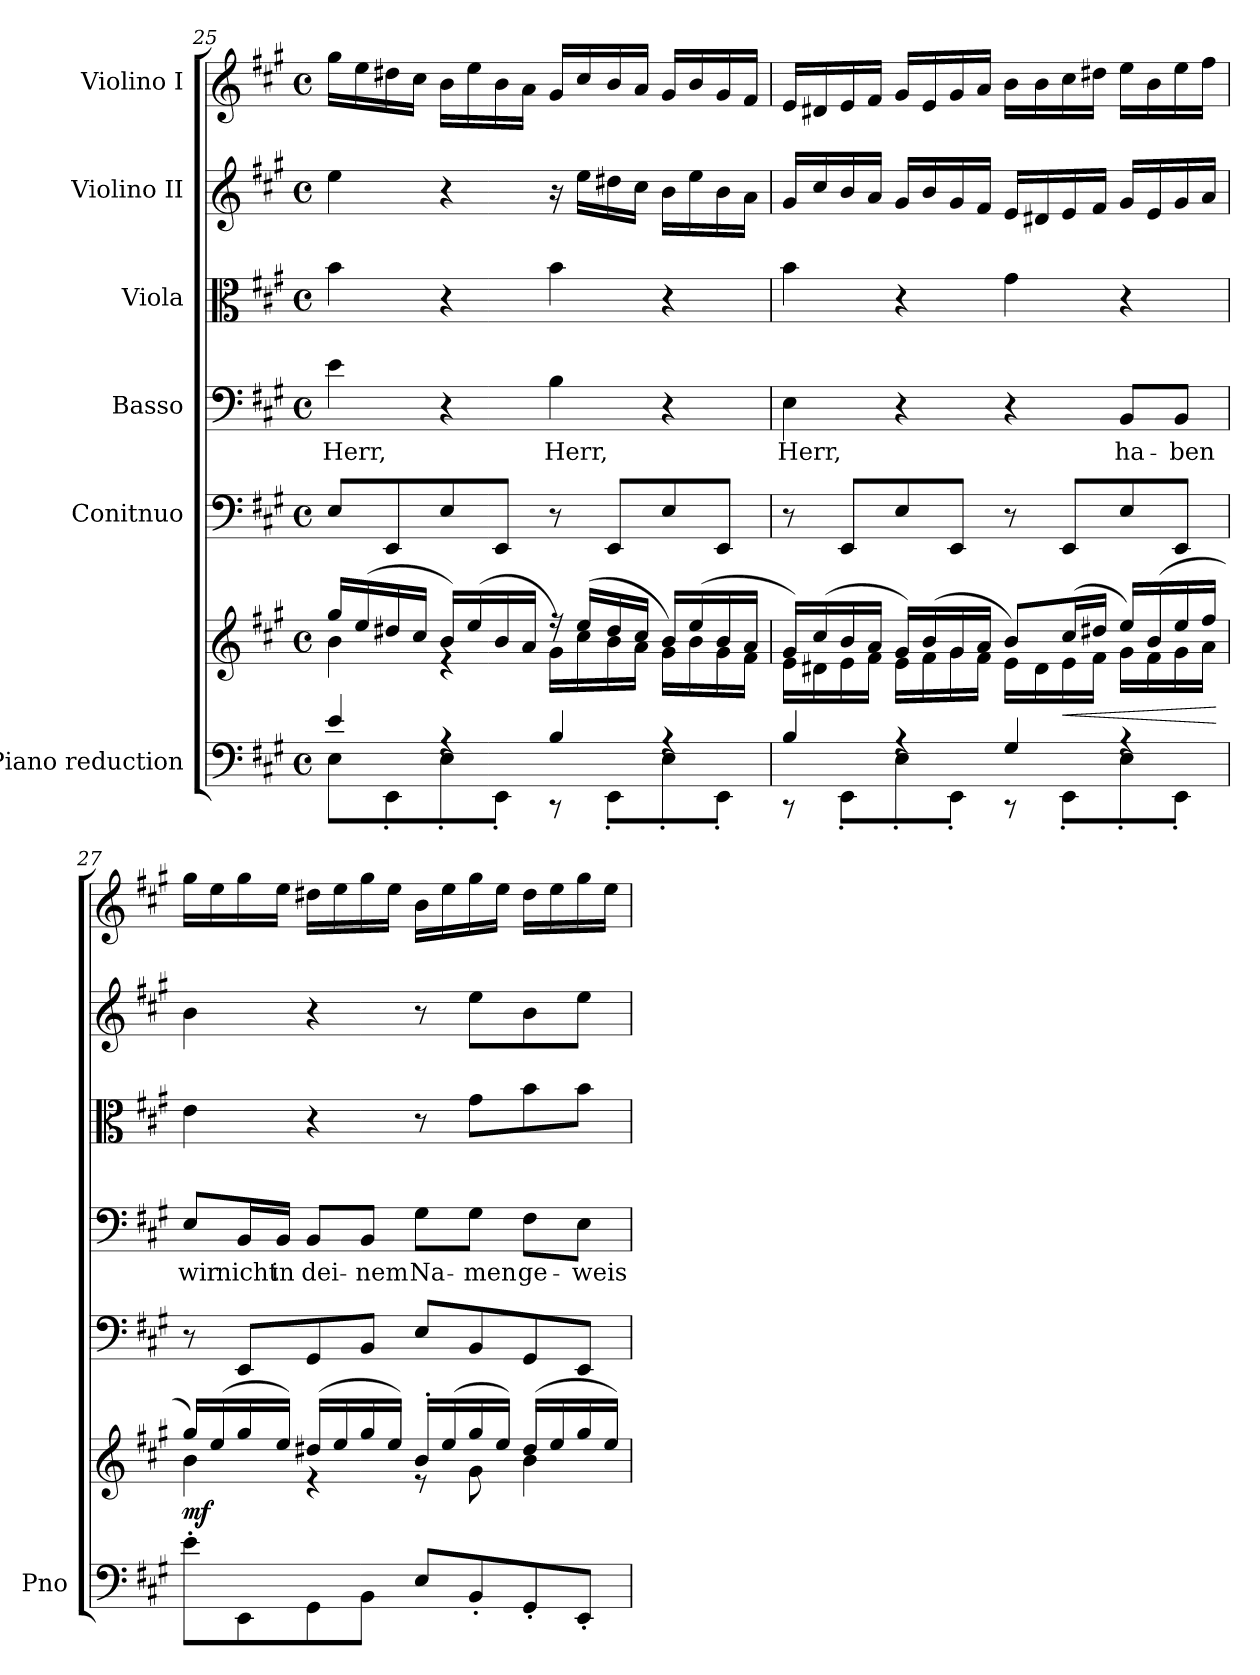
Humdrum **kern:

**kern	**kern	**dynam	**kern	**kern	**text	**kern	**kern	**kern
*part6	*part6	*part6	*part5	*part4	*part4	*part3	*part2	*part1
*staff7	*staff6	*staff6/7	*staff5	*staff4	*staff4	*staff3	*staff2	*staff1
*I"Piano reduction	*	*	*I"Conitnuo	*I"Basso	*	*I"Viola	*I"Violino II	*I"Violino I
*I'Pno	*	*	*	*	*	*	*	*
*clefF4	*clefG2	*	*clefF4	*clefF4	*	*clefC3	*clefG2	*clefG2
*k[f#c#g#]	*k[f#c#g#]	*	*k[f#c#g#]	*k[f#c#g#]	*	*k[f#c#g#]	*k[f#c#g#]	*k[f#c#g#]
*M4/4	*M4/4	*	*M4/4	*M4/4	*	*M4/4	*M4/4	*M4/4
*met(c)	*met(c)	*	*met(c)	*met(c)	*	*met(c)	*met(c)	*met(c)
=25	=25	=25	=25	=25	=25	=25	=25	=25
*^	*^	*	*	*	*	*	*	*
!	!	!	!	!	!	!	!LO:LY:b	!	!	!
4e/	8E\L	16gg#/LL	4b\	.	8E/L	4e\	Herr,	4b\	4ee\	16gg#\LL
.	.	(>16ee/	.	.	.	.	.	.	.	16ee\
.	8EE'\	16dd#X/	.	.	8EE/	.	.	.	.	16dd#X\
.	.	16cc#/JJ	.	.	.	.	.	.	.	16cc#\JJ
4rA	8E'\	16b/LL)	4re	.	8E/	4r	.	4r	4r	16b\LL
.	.	(>16ee/	.	.	.	.	.	.	.	16ee\
.	8EE'\J	16b/	.	.	8EE/J	.	.	.	.	16b\
.	.	16a/JJ	.	.	.	.	.	.	.	16a\JJ
!	!	!	!	!	!	!	!LO:LY:b	!	!	!
4B/	8r	16r)	16g#\LL	.	8r	4B\	Herr,	4b\	16r	16g#/LL
.	.	(>16ee/LL	16cc#\	.	.	.	.	.	16ee\LL	16cc#/
.	8EE'\L	16dd#/	16b\	.	8EE/L	.	.	.	16dd#X\	16b/
.	.	16cc#/JJ	16a\JJ	.	.	.	.	.	16cc#\JJ	16a/JJ
4rA	8E'\	16b/LL)	16g#\LL	.	8E/	4r	.	4r	16b\LL	16g#/LL
.	.	(>16ee/	16b\	.	.	.	.	.	16ee\	16b/
.	8EE'\J	16b/	16g#\	.	8EE/J	.	.	.	16b\	16g#/
.	.	16a/JJ	16f#\JJ	.	.	.	.	.	16a\JJ	16f#/JJ
!!LO:PB:g=z
=26	=26	=26	=26	=26	=26	=26	=26	=26	=26	=26
!	!	!	!	!	!	!	!LO:LY:b	!	!	!
4B/	8r	16g#/LL)	16e\LL	.	8r	4E\	Herr,	4b\	16g#/LL	16e/LL
.	.	(>16cc#/	16d#X\	.	.	.	.	.	16cc#/	16d#X/
.	8EE'\L	16b/	16e\	.	8EE/L	.	.	.	16b/	16e/
.	.	16a/JJ	16f#\JJ	.	.	.	.	.	16a/JJ	16f#/JJ
4rA	8E'\	16g#/LL)	16e\LL	.	8E/	4r	.	4r	16g#/LL	16g#/LL
.	.	(>16b/	16f#\	.	.	.	.	.	16b/	16e/
.	8EE'\J	16g#/	16g#\	.	8EE/J	.	.	.	16g#/	16g#/
.	.	16a/JJ	16f#\JJ	.	.	.	.	.	16f#/JJ	16a/JJ
4G#/	8r	8b/L)	16e\LL	.	8r	4r	.	4g#\	16e/LL	16b\LL
.	.	.	16d#\	.	.	.	.	.	16d#X/	16b\
!	!	!	!	!LO:HP:b	!	!	!	!	!	!
.	8EE'\L	(>16cc#/L	16e\	<	8EE/L	.	.	.	16e/	16cc#\
.	.	16dd#X/JJ	16f#\JJ	.	.	.	.	.	16f#/JJ	16dd#X\JJ
!	!	!	!	!	!	!	!LO:LY:b	!	!	!
4rA	8E'\	16ee/LL)	16g#\LL	.	8E/	8BB/L	ha-	4r	16g#/LL	16ee\LL
.	.	(>16b/	16f#\	.	.	.	.	.	16e/	16b\
!	!	!	!	!	!	!	!LO:LY:b	!	!	!
.	8EE'\J	16ee/	16g#\	.	8EE/J	8BB/J	-ben	.	16g#/	16ee\
.	.	16ff#/JJ	16a\JJ	.	.	.	.	.	16a/JJ	16ff#\JJ
*v	*v	*	*	*	*	*	*	*	*	*
*	*v	*v	*	*	*	*	*	*	*
.	.	[	.	.	.	.	.	.
=27	=27	=27	=27	=27	=27	=27	=27	=27
*	*^	*	*	*	*	*	*	*
!	!	!	!LO:DY:b	!	!	!LO:LY:b	!	!	!
8e'\L	16gg#/LL)	4b\	mf	8r	8E/L	wir	4e\	4b\	16gg#\LL
.	(>16ee/	.	.	.	.	.	.	.	16ee\
!	!	!	!	!	!	!LO:LY:b	!	!	!
8EE\	16gg#/	.	.	8EE/L	16BB/L	nicht	.	.	16gg#\
!	!	!	!	!	!	!LO:LY:b	!	!	!
.	16ee/JJ)	.	.	.	16BB/JJ	in	.	.	16ee\JJ
!	!	!	!	!	!	!LO:LY:b	!	!	!
8GG#\	(>16dd#X/LL	4re	.	8GG#/	8BB/L	dei-	4r	4r	16dd#X\LL
.	16ee/	.	.	.	.	.	.	.	16ee\
!	!	!	!	!	!	!LO:LY:b	!	!	!
8BB\J	16gg#/	.	.	8BB/J	8BB/J	nem	.	.	16gg#\
.	16ee/JJ)	.	.	.	.	.	.	.	16ee\JJ
!	!	!	!	!	!	!LO:LY:b	!	!	!
8E/L	16b'/LL	8re	.	8E/L	8G#\L	Na-	8r	8r	16b\LL
.	(>16ee/	.	.	.	.	.	.	.	16ee\
!	!	!	!	!	!	!LO:LY:b	!	!	!
8BB'/	16gg#/	8g#\	.	8BB/	8G#\J	men	8g#\L	8ee\L	16gg#\
.	16ee/JJ)	.	.	.	.	.	.	.	16ee\JJ
!	!	!	!	!	!	!LO:LY:b	!	!	!
8GG#'/	(>16dd#/LL	4b\	.	8GG#/	8F#\L	ge-	8b\	8b\	16dd#\LL
.	16ee/	.	.	.	.	.	.	.	16ee\
!	!	!	!	!	!	!LO:LY:b	!	!	!
8EE'/J	16gg#/	.	.	8EE/J	8E\J	weis-	8b\J	8ee\J	16gg#\
.	16ee/JJ)	.	.	.	.	.	.	.	16ee\JJ
*	*v	*v	*	*	*	*	*	*	*
=	=	=	=	=	=	=	=	=
*-	*-	*-	*-	*-	*-	*-	*-	*-
